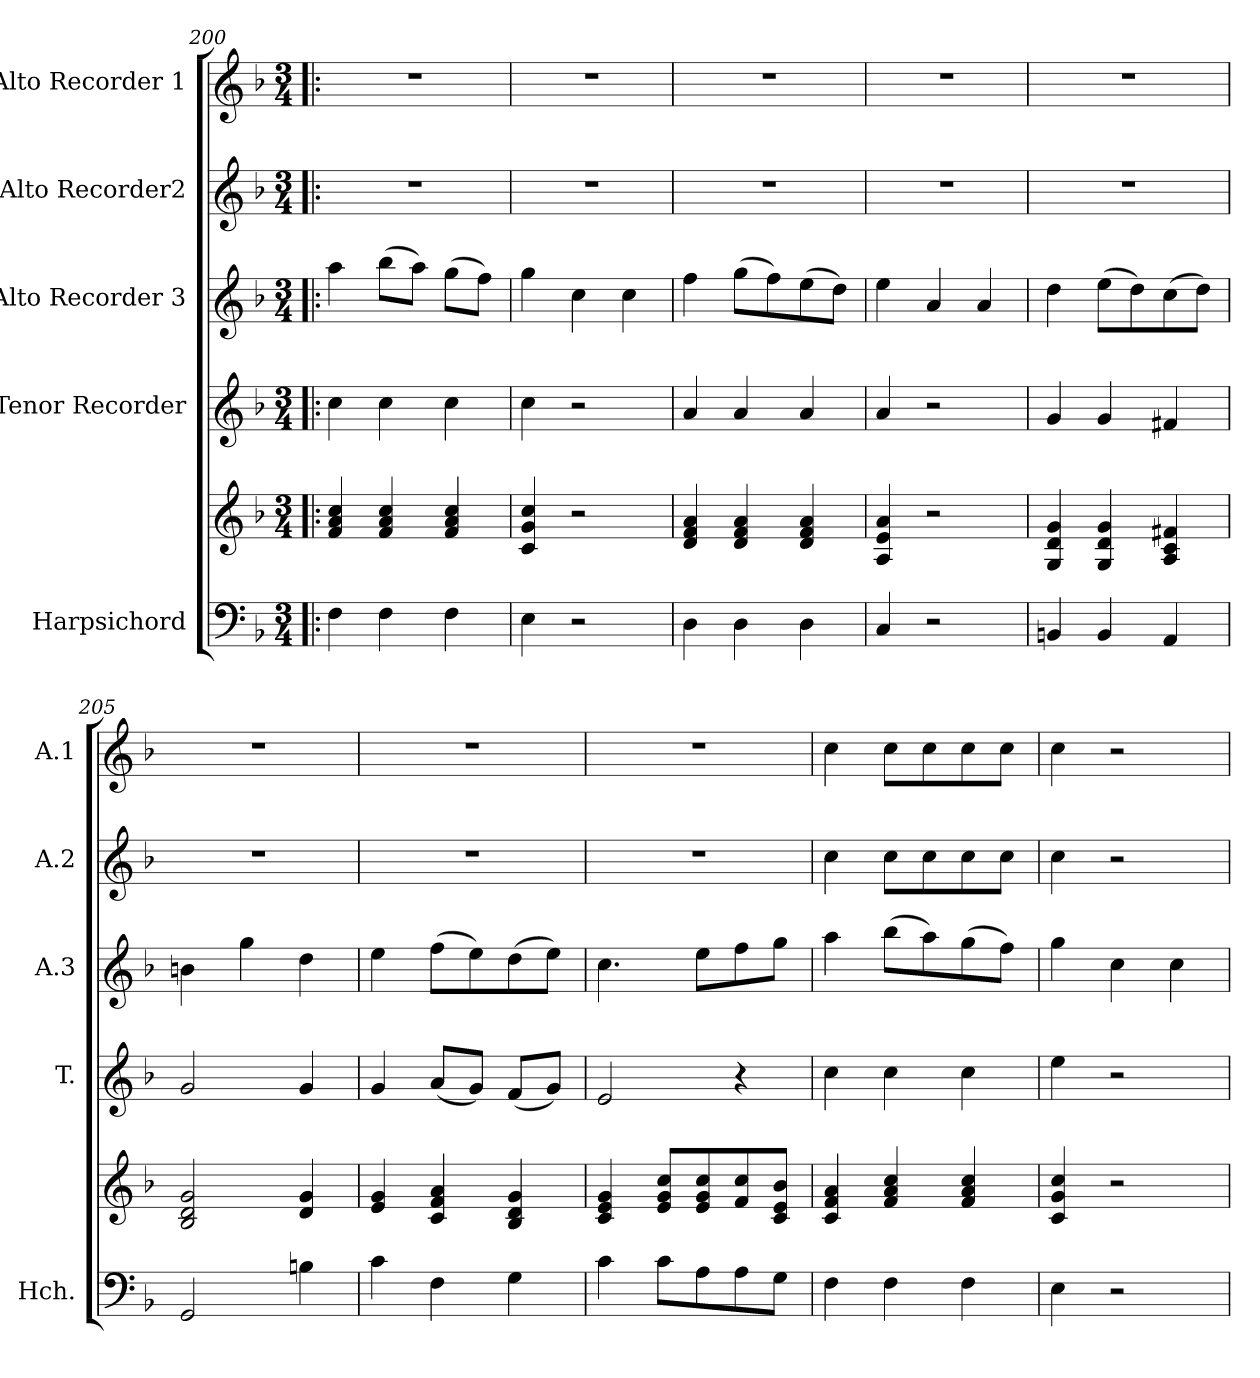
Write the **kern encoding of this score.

**kern	**kern	**kern	**kern	**kern	**kern
*part5	*part5	*part4	*part3	*part2	*part1
*staff6	*staff5	*staff4	*staff3	*staff2	*staff1
*I"Harpsichord	*	*I"Tenor Recorder	*I"Alto Recorder 3	*I"Alto Recorder2	*I"Alto Recorder 1
*I'Hch.	*	*I'T.	*I'A.3	*I'A.2	*I'A.1
!!LO:LB:g=z
*clefF4	*clefG2	*clefG2	*clefG2	*clefG2	*clefG2
*k[b-]	*k[b-]	*k[b-]	*k[b-]	*k[b-]	*k[b-]
*M3/4	*M3/4	*M3/4	*M3/4	*M3/4	*M3/4
=200!|:	=200!|:	=200!|:	=200!|:	=200!|:	=200!|:
4F\	4f/ 4a/ 4cc/	4cc\	4aa\	2.r	2.r
4F\	4f/ 4a/ 4cc/	4cc\	(8bb-\L	.	.
.	.	.	8aa\J)	.	.
4F\	4f/ 4a/ 4cc/	4cc\	(8gg\L	.	.
.	.	.	8ff\J)	.	.
=201	=201	=201	=201	=201	=201
4E\	4c/ 4g/ 4cc/	4cc\	4gg\	2.r	2.r
2r	2r	2r	4cc\	.	.
.	.	.	4cc\	.	.
=202	=202	=202	=202	=202	=202
4D\	4d/ 4f/ 4a/	4a/	4ff\	2.r	2.r
4D\	4d/ 4f/ 4a/	4a/	(8gg\L	.	.
.	.	.	8ff\)	.	.
4D\	4d/ 4f/ 4a/	4a/	(8ee\	.	.
.	.	.	8dd\J)	.	.
=203	=203	=203	=203	=203	=203
4C/	4A/ 4e/ 4a/	4a/	4ee\	2.r	2.r
2r	2r	2r	4a/	.	.
.	.	.	4a/	.	.
=204	=204	=204	=204	=204	=204
4BBn/	4G/ 4d/ 4g/	4g/	4dd\	2.r	2.r
4BB/	4G/ 4d/ 4g/	4g/	(8ee\L	.	.
.	.	.	8dd\)	.	.
4AA/	4A/ 4c/ 4f#X/	4f#X/	(8cc\	.	.
.	.	.	8dd\J)	.	.
=205	=205	=205	=205	=205	=205
2GG/	2B-/ 2d/ 2g/	2g/	4bn\	2.r	2.r
.	.	.	4gg\	.	.
4Bn\	4d/ 4g/	4g/	4dd\	.	.
=206	=206	=206	=206	=206	=206
4c\	4e/ 4g/	4g/	4ee\	2.r	2.r
4F\	4c/ 4f/ 4a/	(8a/L	(8ff\L	.	.
.	.	8g/J)	8ee\)	.	.
4G\	4B-/ 4d/ 4g/	(8f/L	(8dd\	.	.
.	.	8g/J)	8ee\J)	.	.
=207	=207	=207	=207	=207	=207
4c\	4c/ 4e/ 4g/	2e/	4.cc\	2.r	2.r
8c\L	8e/ 8g/ 8cc/L	.	.	.	.
8A\	8e/ 8g/ 8cc/	.	8ee\L	.	.
8A\	8f/ 8cc/	4r	8ff\	.	.
8G\J	8c/ 8e/ 8b-/J	.	8gg\J	.	.
!!LO:LB:g=z
=208	=208	=208	=208	=208	=208
4F\	4c/ 4f/ 4a/	4cc\	4aa\	4cc\	4cc\
4F\	4f/ 4a/ 4cc/	4cc\	(8bb-\L	8cc\L	8cc\L
.	.	.	8aa\)	8cc\	8cc\
4F\	4f/ 4a/ 4cc/	4cc\	(8gg\	8cc\	8cc\
.	.	.	8ff\J)	8cc\J	8cc\J
=209	=209	=209	=209	=209	=209
4E\	4c/ 4g/ 4cc/	4ee\	4gg\	4cc\	4cc\
2r	2r	2r	4cc\	2r	2r
.	.	.	4cc\	.	.
=	=	=	=	=	=
*-	*-	*-	*-	*-	*-
